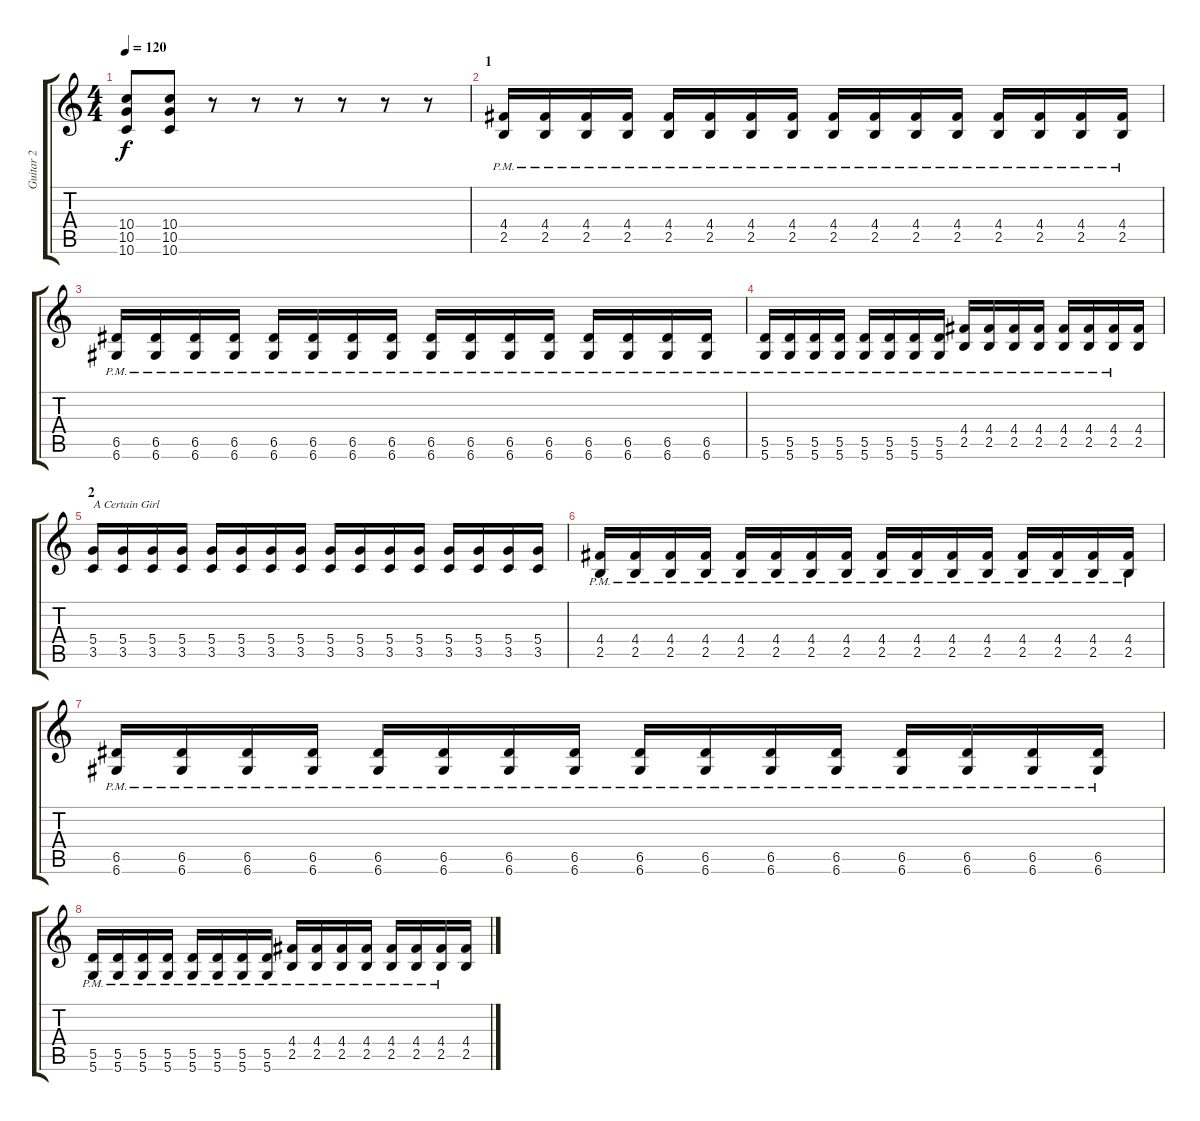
\track ("Guitar 2" "Guitar 2") {instrument overdrivenguitar}
\staff {score tabs}
\tuning (E4 B3 G3 D3 A2 D2) {hide}
\ts (4 4)
\tempo 120
\clef g2
\ks c
(10.4 10.5 10.6).8{dy f} (10.4 10.5 10.6).8 r.8 r.8 r.8 r.8 r.8 r.8 |
\section ("" "1")
(4.4{pm} 2.5).16 (4.4{pm} 2.5).16 (4.4{pm} 2.5).16 (4.4{pm} 2.5).16 (4.4{pm} 2.5).16 (4.4{pm} 2.5).16 (4.4{pm} 2.5).16 (4.4{pm} 2.5).16 (4.4{pm} 2.5).16 (4.4{pm} 2.5).16 (4.4{pm} 2.5).16 (4.4{pm} 2.5).16 (4.4{pm} 2.5).16 (4.4{pm} 2.5).16 (4.4{pm} 2.5).16 (4.4{pm} 2.5).16 |
(6.5{pm} 6.6).16 (6.5{pm} 6.6).16 (6.5{pm} 6.6).16 (6.5{pm} 6.6).16 (6.5{pm} 6.6).16 (6.5{pm} 6.6).16 (6.5{pm} 6.6).16 (6.5{pm} 6.6).16 (6.5{pm} 6.6).16 (6.5{pm} 6.6).16 (6.5{pm} 6.6).16 (6.5{pm} 6.6).16 (6.5{pm} 6.6).16 (6.5{pm} 6.6).16 (6.5{pm} 6.6).16 (6.5{pm} 6.6).16 |
(5.5{pm} 5.6).16 (5.5{pm} 5.6).16 (5.5{pm} 5.6).16 (5.5{pm} 5.6).16 (5.5{pm} 5.6).16 (5.5{pm} 5.6).16 (5.5{pm} 5.6).16 (5.5{pm} 5.6).16 (4.4 2.5{pm}).16 (4.4 2.5{pm}).16 (4.4 2.5{pm}).16 (4.4 2.5{pm}).16 (4.4 2.5{pm}).16 (4.4 2.5{pm}).16 (4.4 2.5{pm}).16 (4.4 2.5).16 |
\section ("" "2")
(5.4 3.5).16{txt "A Certain Girl"} (5.4 3.5).16 (5.4 3.5).16 (5.4 3.5).16 (5.4 3.5).16 (5.4 3.5).16 (5.4 3.5).16 (5.4 3.5).16 (5.4 3.5).16 (5.4 3.5).16 (5.4 3.5).16 (5.4 3.5).16 (5.4 3.5).16 (5.4 3.5).16 (5.4 3.5).16 (5.4 3.5).16 |
(4.4{pm} 2.5).16 (4.4{pm} 2.5).16 (4.4{pm} 2.5).16 (4.4{pm} 2.5).16 (4.4{pm} 2.5).16 (4.4{pm} 2.5).16 (4.4{pm} 2.5).16 (4.4{pm} 2.5).16 (4.4{pm} 2.5).16 (4.4{pm} 2.5).16 (4.4{pm} 2.5).16 (4.4{pm} 2.5).16 (4.4{pm} 2.5).16 (4.4{pm} 2.5).16 (4.4{pm} 2.5).16 (4.4{pm} 2.5).16 |
(6.5{pm} 6.6).16 (6.5{pm} 6.6).16 (6.5{pm} 6.6).16 (6.5{pm} 6.6).16 (6.5{pm} 6.6).16 (6.5{pm} 6.6).16 (6.5{pm} 6.6).16 (6.5{pm} 6.6).16 (6.5{pm} 6.6).16 (6.5{pm} 6.6).16 (6.5{pm} 6.6).16 (6.5{pm} 6.6).16 (6.5{pm} 6.6).16 (6.5{pm} 6.6).16 (6.5{pm} 6.6).16 (6.5{pm} 6.6).16 |
(5.5{pm} 5.6).16 (5.5{pm} 5.6).16 (5.5{pm} 5.6).16 (5.5{pm} 5.6).16 (5.5{pm} 5.6).16 (5.5{pm} 5.6).16 (5.5{pm} 5.6).16 (5.5{pm} 5.6).16 (4.4 2.5{pm}).16 (4.4 2.5{pm}).16 (4.4 2.5{pm}).16 (4.4 2.5{pm}).16 (4.4 2.5{pm}).16 (4.4 2.5{pm}).16 (4.4 2.5{pm}).16 (4.4 2.5).16
